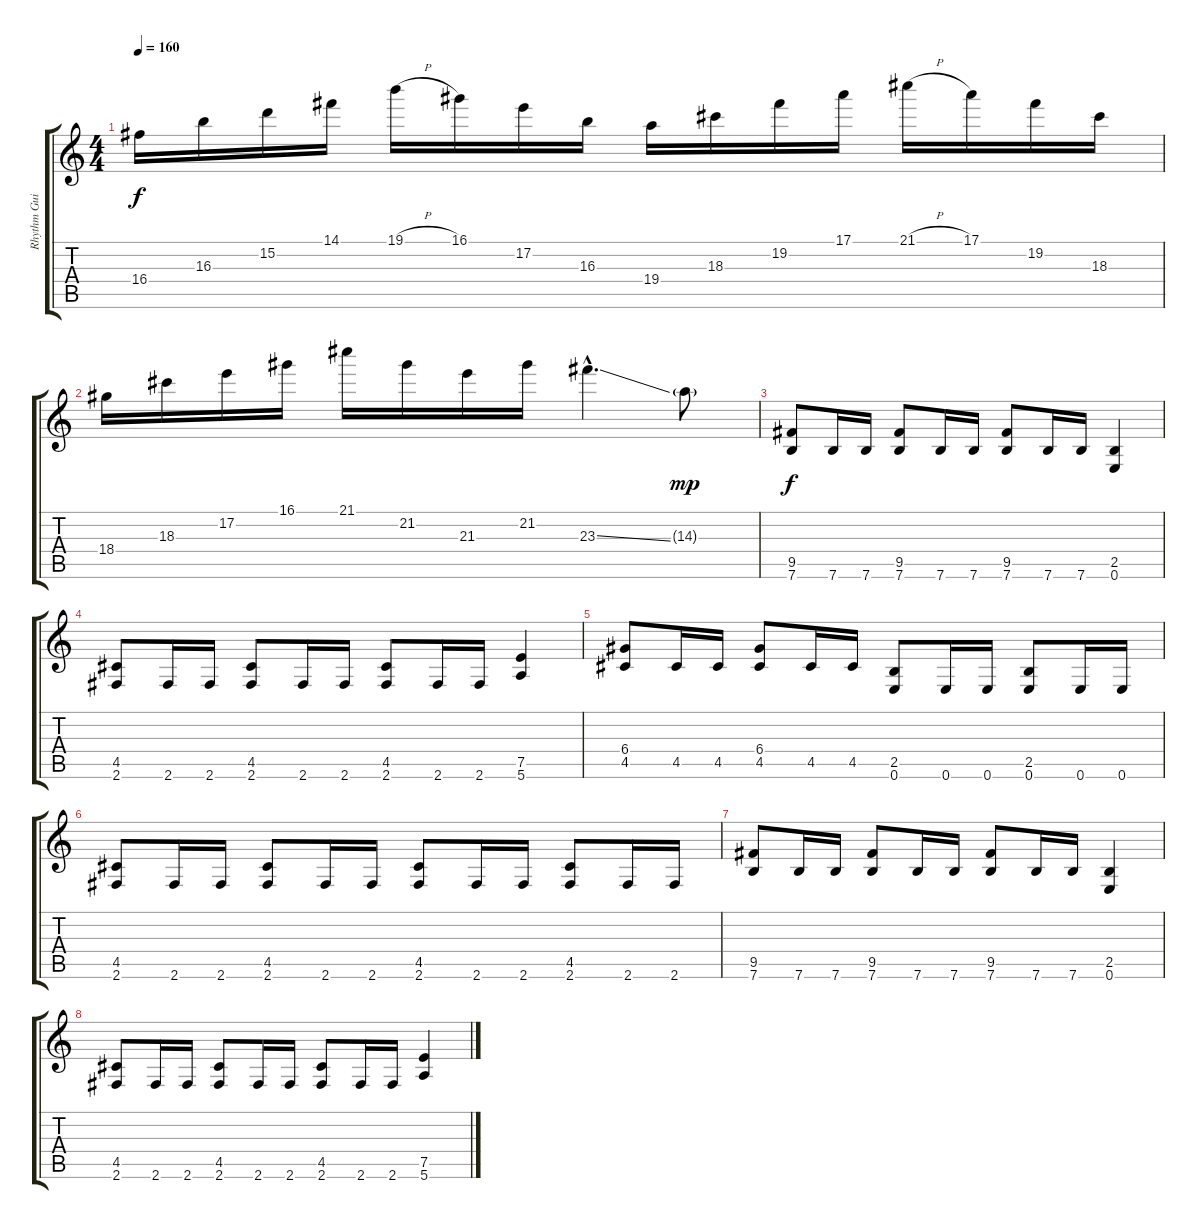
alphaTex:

\track ("Rhythm Guitar" "Rhythm Gui") {instrument distortionguitar}
\staff {score tabs}
\tuning (E4 B3 G3 D3 A2 E2) {hide}
\ts (4 4)
\tempo 160
\clef g2
\ks c
16.4.16{dy f volume 14} 16.3.16 15.2.16 14.1.16 19.1{h}.16 16.1.16 17.2.16 16.3.16 19.4.16 18.3.16 19.2.16 17.1.16 21.1{h}.16 17.1.16 19.2.16 18.3.16 |
18.4.16 18.3.16 17.2.16 16.1.16 21.1.16 21.2.16 21.3.16 21.2.16 23.3{ss hac}.4{d} 14.3{g}.8{dy mp volume 0} |
(9.5 7.6).8{dy f volume 14} 7.6.16 7.6.16 (9.5 7.6).8 7.6.16 7.6.16 (9.5 7.6).8 7.6.16 7.6.16 (2.5 0.6).4 |
(4.5 2.6).8 2.6.16 2.6.16 (4.5 2.6).8 2.6.16 2.6.16 (4.5 2.6).8 2.6.16 2.6.16 (7.5 5.6).4 |
(6.4 4.5).8 4.5.16 4.5.16 (6.4 4.5).8 4.5.16 4.5.16 (2.5 0.6).8 0.6.16 0.6.16 (2.5 0.6).8 0.6.16 0.6.16 |
(4.5 2.6).8 2.6.16 2.6.16 (4.5 2.6).8 2.6.16 2.6.16 (4.5 2.6).8 2.6.16 2.6.16 (4.5 2.6).8 2.6.16 2.6.16 |
(9.5 7.6).8 7.6.16 7.6.16 (9.5 7.6).8 7.6.16 7.6.16 (9.5 7.6).8 7.6.16 7.6.16 (2.5 0.6).4 |
(4.5 2.6).8 2.6.16 2.6.16 (4.5 2.6).8 2.6.16 2.6.16 (4.5 2.6).8 2.6.16 2.6.16 (7.5 5.6).4
